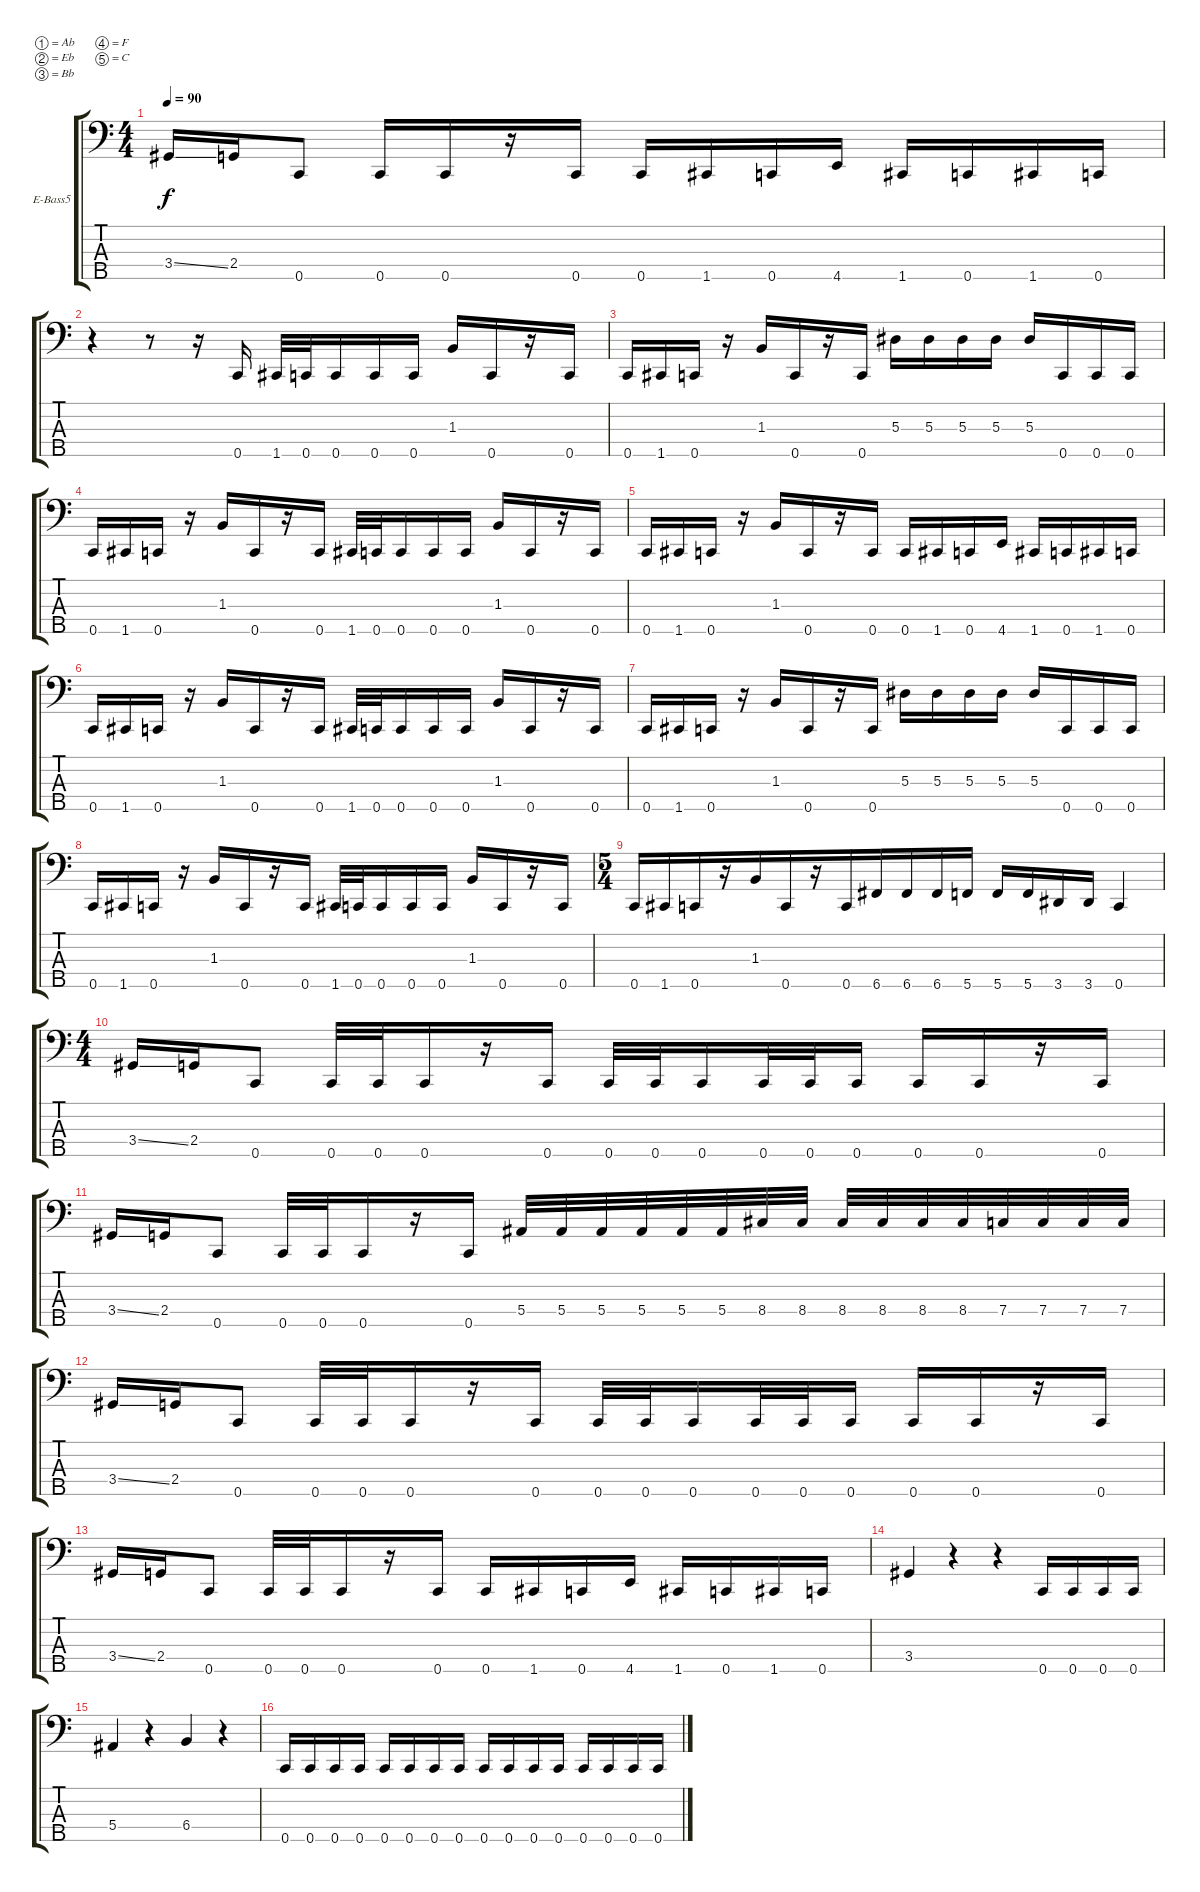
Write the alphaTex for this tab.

\bracketExtendMode groupsimilarinstruments
\firstSystemTrackNameOrientation horizontal
\otherSystemsTrackNameOrientation horizontal
\track ("[DENVER]" "E-Bass5") {instrument electricbassfinger}
\staff {score tabs}
\tuning (Ab2 Eb2 Bb1 F1 C1)
\ts (4 4)
\tempo 90
\clef f4
\ks c
3.4{ss}.16{dy f} 2.4.16 0.5.8 0.5.16 0.5.16 r.16 0.5.16 0.5.16 1.5.16 0.5.16 4.5.16 1.5.16 0.5.16 1.5.16 0.5.16 |
r.4 r.8 r.16 0.5.16 1.5.32 0.5.32 0.5.16 0.5.16 0.5.16 1.3.16 0.5.16 r.16 0.5.16 |
0.5.16 1.5.16 0.5.16 r.16 1.3.16 0.5.16 r.16 0.5.16 5.3.16 5.3.16 5.3.16 5.3.16 5.3.16 0.5.16 0.5.16 0.5.16 |
0.5.16 1.5.16 0.5.16 r.16 1.3.16 0.5.16 r.16 0.5.16 1.5.32 0.5.32 0.5.16 0.5.16 0.5.16 1.3.16 0.5.16 r.16 0.5.16 |
0.5.16 1.5.16 0.5.16 r.16 1.3.16 0.5.16 r.16 0.5.16 0.5.16 1.5.16 0.5.16 4.5.16 1.5.16 0.5.16 1.5.16 0.5.16 |
0.5.16 1.5.16 0.5.16 r.16 1.3.16 0.5.16 r.16 0.5.16 1.5.32 0.5.32 0.5.16 0.5.16 0.5.16 1.3.16 0.5.16 r.16 0.5.16 |
0.5.16 1.5.16 0.5.16 r.16 1.3.16 0.5.16 r.16 0.5.16 5.3.16 5.3.16 5.3.16 5.3.16 5.3.16 0.5.16 0.5.16 0.5.16 |
0.5.16 1.5.16 0.5.16 r.16 1.3.16 0.5.16 r.16 0.5.16 1.5.32 0.5.32 0.5.16 0.5.16 0.5.16 1.3.16 0.5.16 r.16 0.5.16 |
\ts (5 4)
\beaming (8 6 4)
0.5.16 1.5.16 0.5.16 r.16 1.3.16 0.5.16 r.16 0.5.16 6.5.16 6.5.16 6.5.16 5.5.16 5.5.16 5.5.16 3.5.16 3.5.16 0.5.4 |
\ts (4 4)
\beaming (8 2 2 2 2)
3.4{ss}.16 2.4.16 0.5.8 0.5.32 0.5.32 0.5.16 r.16 0.5.16 0.5.32 0.5.32 0.5.16 0.5.32 0.5.32 0.5.16 0.5.16 0.5.16 r.16 0.5.16 |
3.4{ss}.16 2.4.16 0.5.8 0.5.32 0.5.32 0.5.16 r.16 0.5.16 5.4.32 5.4.32 5.4.32 5.4.32 5.4.32 5.4.32 8.4.32 8.4.32 8.4.32 8.4.32 8.4.32 8.4.32 7.4.32 7.4.32 7.4.32 7.4.32 |
3.4{ss}.16 2.4.16 0.5.8 0.5.32 0.5.32 0.5.16 r.16 0.5.16 0.5.32 0.5.32 0.5.16 0.5.32 0.5.32 0.5.16 0.5.16 0.5.16 r.16 0.5.16 |
3.4{ss}.16 2.4.16 0.5.8 0.5.32 0.5.32 0.5.16 r.16 0.5.16 0.5.16 1.5.16 0.5.16 4.5.16 1.5.16 0.5.16 1.5.16 0.5.16 |
3.4.4 r.4 r.4 0.5.16 0.5.16 0.5.16 0.5.16 |
5.4.4 r.4 6.4.4 r.4 |
0.5.16 0.5.16 0.5.16 0.5.16 0.5.16 0.5.16 0.5.16 0.5.16 0.5.16 0.5.16 0.5.16 0.5.16 0.5.16 0.5.16 0.5.16 0.5.16
